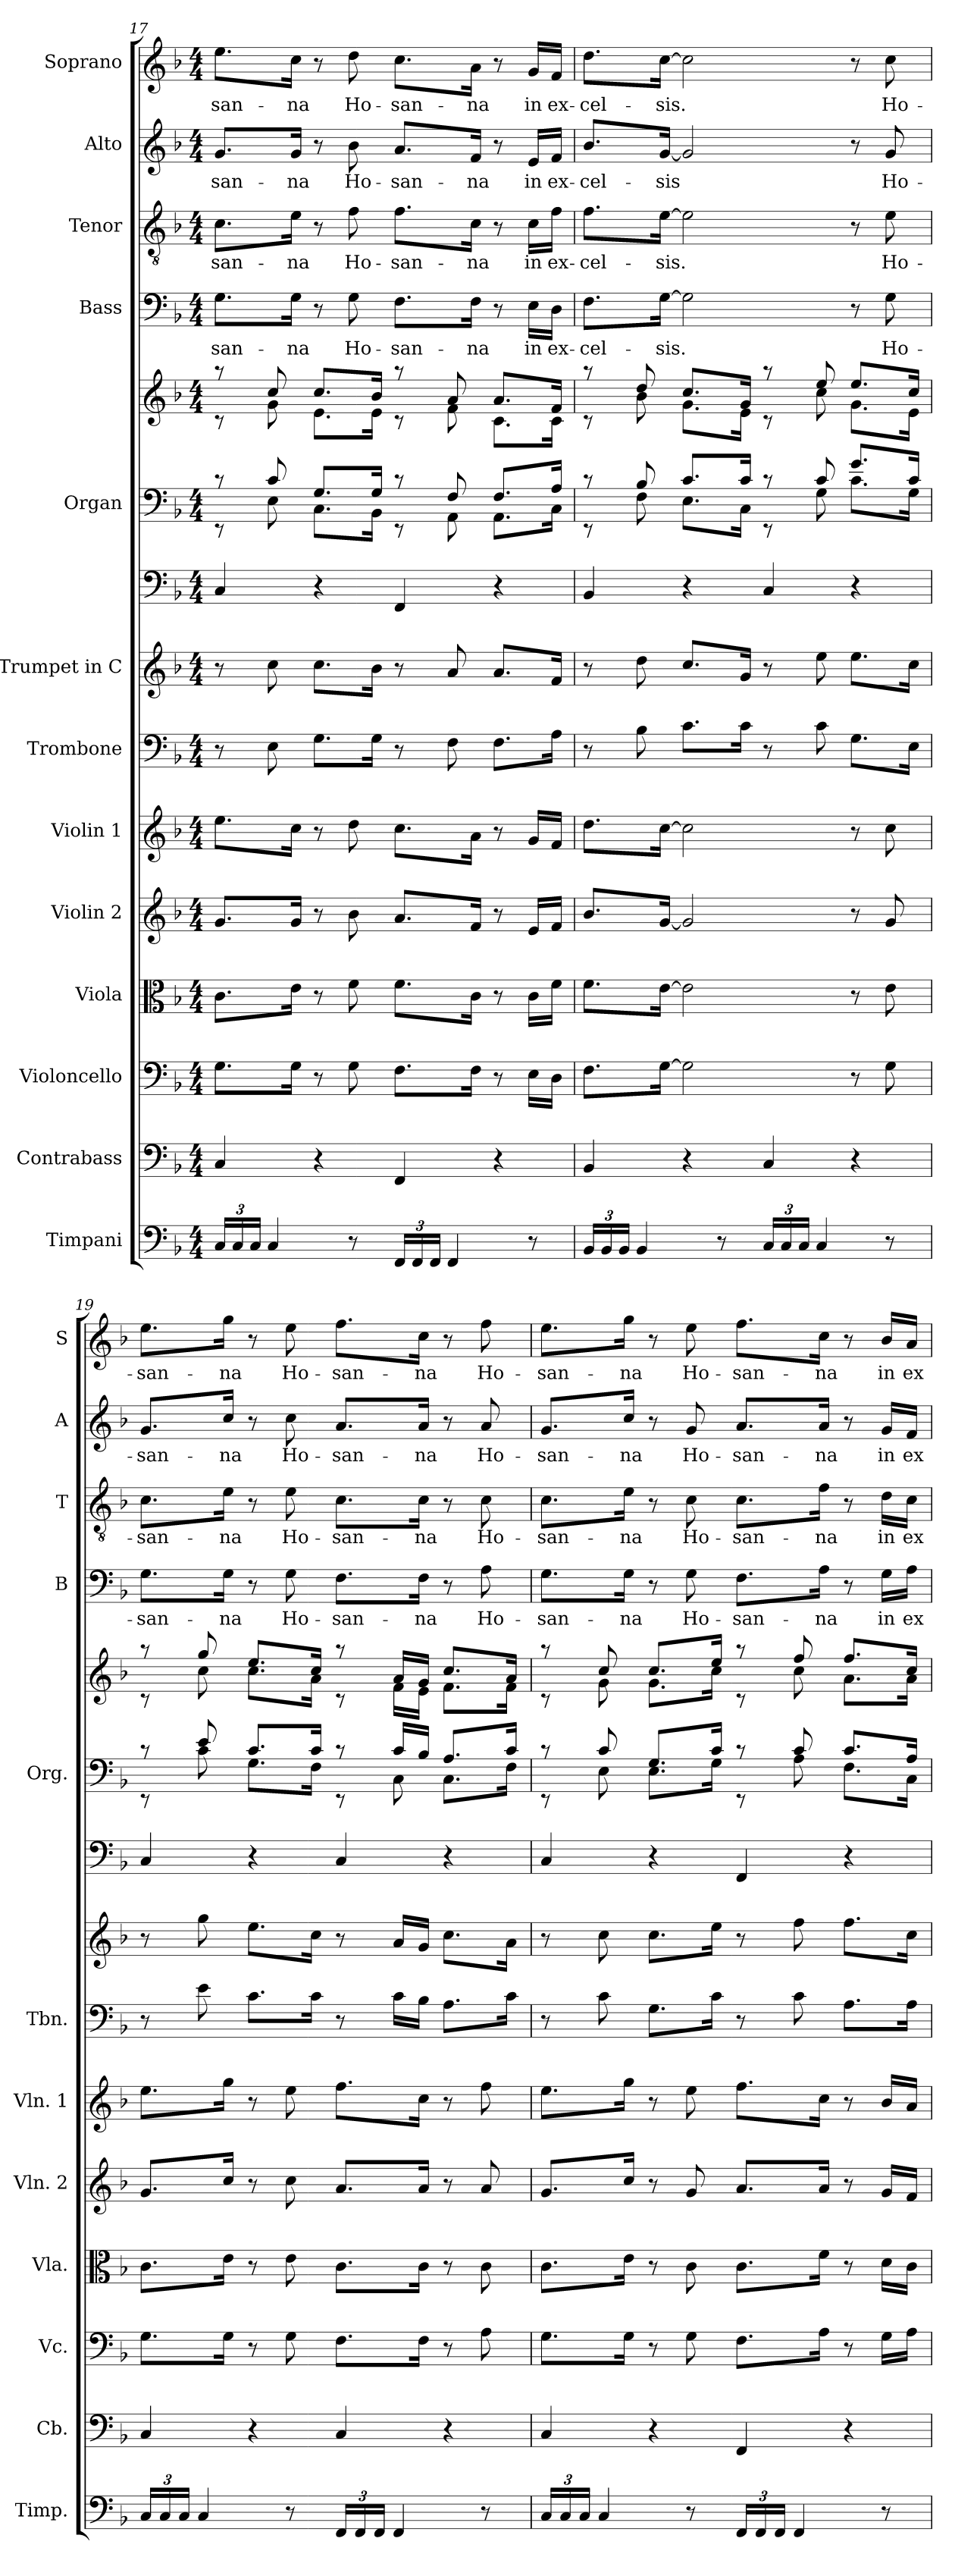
**kern	**kern	**kern	**kern	**kern	**kern	**kern	**kern	**kern	**kern	**kern	**kern	**text	**kern	**text	**kern	**text	**kern	**text
*part14	*part13	*part12	*part11	*part10	*part9	*part8	*part7	*part6	*part5	*part5	*part4	*part4	*part3	*part3	*part2	*part2	*part1	*part1
*staff15	*staff14	*staff13	*staff12	*staff11	*staff10	*staff9	*staff8	*staff7	*staff6	*staff5	*staff4	*staff4	*staff3	*staff3	*staff2	*staff2	*staff1	*staff1
*I"Timpani	*I"Contrabass	*I"Violoncello	*I"Viola	*I"Violin 2	*I"Violin 1	*I"Trombone	*I"Trumpet in C	*	*I"Organ	*	*I"Bass	*	*I"Tenor	*	*I"Alto	*	*I"Soprano	*
*I'Timp.	*I'Cb.	*I'Vc.	*I'Vla.	*I'Vln. 2	*I'Vln. 1	*I'Tbn.	*	*	*I'Org.	*	*I'B	*	*I'T	*	*I'A	*	*I'S	*
*clefF4	*clefF4	*clefF4	*clefC3	*clefG2	*clefG2	*clefF4	*clefG2	*clefF4	*clefF4	*clefG2	*clefF4	*	*clefGv2	*	*clefG2	*	*clefG2	*
*	*ITrd7c12	*	*	*	*	*	*	*	*	*	*	*	*	*	*	*	*	*
*k[b-]	*k[b-]	*k[b-]	*k[b-]	*k[b-]	*k[b-]	*k[b-]	*k[b-]	*k[b-]	*k[b-]	*k[b-]	*k[b-]	*	*k[b-]	*	*k[b-]	*	*k[b-]	*
*F:	*F:	*F:	*F:	*F:	*F:	*F:	*F:	*F:	*F:	*F:	*F:	*	*F:	*	*F:	*	*F:	*
*M4/4	*M4/4	*M4/4	*M4/4	*M4/4	*M4/4	*M4/4	*M4/4	*M4/4	*M4/4	*M4/4	*M4/4	*	*M4/4	*	*M4/4	*	*M4/4	*
=17	=17	=17	=17	=17	=17	=17	=17	=17	=17	=17	=17	=17	=17	=17	=17	=17	=17	=17
*	*	*	*	*	*	*	*	*	*^	*^	*	*	*	*	*	*	*	*
!	!	!	!	!	!	!	!	!	!	!	!	!	!	!LO:LY:b	!	!LO:LY:b	!	!LO:LY:b	!	!LO:LY:b
24C/LL	4CC/	8.G\L	8.c\L	8.g/L	8.ee\L	8r	8r	4C/	8rc	8rEE	8raa	8rc	8.G\L	-san-	8.c\L	-san-	8.g/L	-san-	8.ee\L	-san-
24C/	.	.	.	.	.	.	.	.	.	.	.	.	.	.	.	.	.	.	.	.
24C/JJ	.	.	.	.	.	.	.	.	.	.	.	.	.	.	.	.	.	.	.	.
4C/	.	.	.	.	.	8E\	8cc\	.	8c/	8E\	8cc/	8g\	.	.	.	.	.	.	.	.
!	!	!	!	!	!	!	!	!	!	!	!	!	!	!LO:LY:b	!	!LO:LY:b	!	!LO:LY:b	!	!LO:LY:b
.	.	16G\Jk	16e\Jk	16g/Jk	16cc\Jk	.	.	.	.	.	.	.	16G\Jk	-na	16e\Jk	-na	16g/Jk	-na	16cc\Jk	-na
.	4r	8r	8r	8r	8r	8.G\L	8.cc\L	4r	8.G/L	8.C\L	8.cc/L	8.e\L	8r	.	8r	.	8r	.	8r	.
!	!	!	!	!	!	!	!	!	!	!	!	!	!	!LO:LY:b	!	!LO:LY:b	!	!LO:LY:b	!	!LO:LY:b
8r	.	8G\	8f\	8b-\	8dd\	.	.	.	.	.	.	.	8G\	Ho-	8f\	Ho-	8b-\	Ho-	8dd\	Ho-
.	.	.	.	.	.	16G\Jk	16b-\Jk	.	16G/Jk	16BB-\Jk	16b-/Jk	16e\Jk	.	.	.	.	.	.	.	.
!	!	!	!	!	!	!	!	!	!	!	!	!	!	!LO:LY:b	!	!LO:LY:b	!	!LO:LY:b	!	!LO:LY:b
24FF/LL	4FFF/	8.F\L	8.f\L	8.a/L	8.cc\L	8r	8r	4FF/	8rc	8rEE	8raa	8rc	8.F\L	-san-	8.f\L	-san-	8.a/L	-san-	8.cc\L	-san-
24FF/	.	.	.	.	.	.	.	.	.	.	.	.	.	.	.	.	.	.	.	.
24FF/JJ	.	.	.	.	.	.	.	.	.	.	.	.	.	.	.	.	.	.	.	.
4FF/	.	.	.	.	.	8F\	8a/	.	8F/	8AA\	8a/	8f\	.	.	.	.	.	.	.	.
!	!	!	!	!	!	!	!	!	!	!	!	!	!	!LO:LY:b	!	!LO:LY:b	!	!LO:LY:b	!	!LO:LY:b
.	.	16F\Jk	16c\Jk	16f/Jk	16a\Jk	.	.	.	.	.	.	.	16F\Jk	-na	16c\Jk	-na	16f/Jk	-na	16a\Jk	-na
.	4r	8r	8r	8r	8r	8.F\L	8.a/L	4r	8.F/L	8.AA\L	8.a/L	8.c\L	8r	.	8r	.	8r	.	8r	.
!	!	!	!	!	!	!	!	!	!	!	!	!	!	!LO:LY:b	!	!LO:LY:b	!	!LO:LY:b	!	!LO:LY:b
8r	.	16E\LL	16c\LL	16e/LL	16g/LL	.	.	.	.	.	.	.	16E\LL	in	16c\LL	in	16e/LL	in	16g/LL	in
!	!	!	!	!	!	!	!	!	!	!	!	!	!	!LO:LY:b	!	!LO:LY:b	!	!LO:LY:b	!	!LO:LY:b
.	.	16D\JJ	16f\JJ	16f/JJ	16f/JJ	16A\Jk	16f/Jk	.	16A/Jk	16C\Jk	16f/Jk	16c\Jk	16D\JJ	ex-	16f\JJ	ex-	16f/JJ	ex-	16f/JJ	ex-
=18	=18	=18	=18	=18	=18	=18	=18	=18	=18	=18	=18	=18	=18	=18	=18	=18	=18	=18	=18	=18
!	!	!	!	!	!	!	!	!	!	!	!	!	!	!LO:LY:b	!	!LO:LY:b	!	!LO:LY:b	!	!LO:LY:b
24BB-/LL	4BBB-/	8.F\L	8.f\L	8.b-/L	8.dd\L	8r	8r	4BB-/	8rc	8rEE	8raa	8rc	8.F\L	-cel-	8.f\L	-cel-	8.b-/L	-cel-	8.dd\L	-cel-
24BB-/	.	.	.	.	.	.	.	.	.	.	.	.	.	.	.	.	.	.	.	.
24BB-/JJ	.	.	.	.	.	.	.	.	.	.	.	.	.	.	.	.	.	.	.	.
4BB-/	.	.	.	.	.	8B-\	8dd\	.	8B-/	8F\	8dd/	8b-\	.	.	.	.	.	.	.	.
!	!	!	!	!	!	!	!	!	!	!	!	!	!	!LO:LY:b	!	!LO:LY:b	!	!LO:LY:b	!	!LO:LY:b
.	.	[16G\Jk	[16e\Jk	[16g/Jk	[16cc\Jk	.	.	.	.	.	.	.	[16G\Jk	-sis.	[16e\Jk	-sis.	[16g/Jk	-sis	[16cc\Jk	-sis.
.	4r	2G\]	2e\]	2g/]	2cc\]	8.c\L	8.cc/L	4r	8.c/L	8.E\L	8.cc/L	8.g\L	2G\]	.	2e\]	.	2g/]	.	2cc\]	.
8r	.	.	.	.	.	.	.	.	.	.	.	.	.	.	.	.	.	.	.	.
.	.	.	.	.	.	16c\Jk	16g/Jk	.	16c/Jk	16C\Jk	16g/Jk	16e\Jk	.	.	.	.	.	.	.	.
24C/LL	4CC/	.	.	.	.	8r	8r	4C/	8rc	8rEE	8raa	8rc	.	.	.	.	.	.	.	.
24C/	.	.	.	.	.	.	.	.	.	.	.	.	.	.	.	.	.	.	.	.
24C/JJ	.	.	.	.	.	.	.	.	.	.	.	.	.	.	.	.	.	.	.	.
4C/	.	.	.	.	.	8c\	8ee\	.	8c/	8G\	8ee/	8cc\	.	.	.	.	.	.	.	.
.	4r	8r	8r	8r	8r	8.G\L	8.ee\L	4r	8.g/L	8.c\L	8.ee/L	8.g\L	8r	.	8r	.	8r	.	8r	.
!	!	!	!	!	!	!	!	!	!	!	!	!	!	!LO:LY:b	!	!LO:LY:b	!	!LO:LY:b	!	!LO:LY:b
8r	.	8G\	8e\	8g/	8cc\	.	.	.	.	.	.	.	8G\	Ho-	8e\	Ho-	8g/	Ho-	8cc\	Ho-
.	.	.	.	.	.	16E\Jk	16cc\Jk	.	16c/Jk	16G\Jk	16cc/Jk	16e\Jk	.	.	.	.	.	.	.	.
!!LO:PB:g=z
=19	=19	=19	=19	=19	=19	=19	=19	=19	=19	=19	=19	=19	=19	=19	=19	=19	=19	=19	=19	=19
!	!	!	!	!	!	!	!	!	!	!	!	!	!	!LO:LY:b	!	!LO:LY:b	!	!LO:LY:b	!	!LO:LY:b
24C/LL	4CC/	8.G\L	8.c\L	8.g/L	8.ee\L	8r	8r	4C/	8rc	8rEE	8raa	8rc	8.G\L	-san-	8.c\L	-san-	8.g/L	-san-	8.ee\L	-san-
24C/	.	.	.	.	.	.	.	.	.	.	.	.	.	.	.	.	.	.	.	.
24C/JJ	.	.	.	.	.	.	.	.	.	.	.	.	.	.	.	.	.	.	.	.
4C/	.	.	.	.	.	8e\	8gg\	.	8e/	8c\	8gg/	8cc\	.	.	.	.	.	.	.	.
!	!	!	!	!	!	!	!	!	!	!	!	!	!	!LO:LY:b	!	!LO:LY:b	!	!LO:LY:b	!	!LO:LY:b
.	.	16G\Jk	16e\Jk	16cc/Jk	16gg\Jk	.	.	.	.	.	.	.	16G\Jk	-na	16e\Jk	-na	16cc/Jk	-na	16gg\Jk	-na
.	4r	8r	8r	8r	8r	8.c\L	8.ee\L	4r	8.c/L	8.G\L	8.ee/L	8.cc\L	8r	.	8r	.	8r	.	8r	.
!	!	!	!	!	!	!	!	!	!	!	!	!	!	!LO:LY:b	!	!LO:LY:b	!	!LO:LY:b	!	!LO:LY:b
8r	.	8G\	8e\	8cc\	8ee\	.	.	.	.	.	.	.	8G\	Ho-	8e\	Ho-	8cc\	Ho-	8ee\	Ho-
.	.	.	.	.	.	16c\Jk	16cc\Jk	.	16c/Jk	16F\Jk	16cc/Jk	16a\Jk	.	.	.	.	.	.	.	.
!	!	!	!	!	!	!	!	!	!	!	!	!	!	!LO:LY:b	!	!LO:LY:b	!	!LO:LY:b	!	!LO:LY:b
24FF/LL	4CC/	8.F\L	8.c\L	8.a/L	8.ff\L	8r	8r	4C/	8rc	8rEE	8raa	8rc	8.F\L	-san-	8.c\L	-san-	8.a/L	-san-	8.ff\L	-san-
24FF/	.	.	.	.	.	.	.	.	.	.	.	.	.	.	.	.	.	.	.	.
24FF/JJ	.	.	.	.	.	.	.	.	.	.	.	.	.	.	.	.	.	.	.	.
4FF/	.	.	.	.	.	16c\LL	16a/LL	.	16c/LL	8C\	16a/LL	16f\LL	.	.	.	.	.	.	.	.
!	!	!	!	!	!	!	!	!	!	!	!	!	!	!LO:LY:b	!	!LO:LY:b	!	!LO:LY:b	!	!LO:LY:b
.	.	16F\Jk	16c\Jk	16a/Jk	16cc\Jk	16B-\JJ	16g/JJ	.	16B-/JJ	.	16g/JJ	16e\JJ	16F\Jk	-na	16c\Jk	-na	16a/Jk	-na	16cc\Jk	-na
.	4r	8r	8r	8r	8r	8.A\L	8.cc\L	4r	8.A/L	8.C\L	8.cc/L	8.f\L	8r	.	8r	.	8r	.	8r	.
!	!	!	!	!	!	!	!	!	!	!	!	!	!	!LO:LY:b	!	!LO:LY:b	!	!LO:LY:b	!	!LO:LY:b
8r	.	8A\	8c\	8a/	8ff\	.	.	.	.	.	.	.	8A\	Ho-	8c\	Ho-	8a/	Ho-	8ff\	Ho-
.	.	.	.	.	.	16c\Jk	16a\Jk	.	16c/Jk	16F\Jk	16a/Jk	16f\Jk	.	.	.	.	.	.	.	.
=20	=20	=20	=20	=20	=20	=20	=20	=20	=20	=20	=20	=20	=20	=20	=20	=20	=20	=20	=20	=20
!	!	!	!	!	!	!	!	!	!	!	!	!	!	!LO:LY:b	!	!LO:LY:b	!	!LO:LY:b	!	!LO:LY:b
24C/LL	4CC/	8.G\L	8.c\L	8.g/L	8.ee\L	8r	8r	4C/	8rc	8rEE	8raa	8rc	8.G\L	-san-	8.c\L	-san-	8.g/L	-san-	8.ee\L	-san-
24C/	.	.	.	.	.	.	.	.	.	.	.	.	.	.	.	.	.	.	.	.
24C/JJ	.	.	.	.	.	.	.	.	.	.	.	.	.	.	.	.	.	.	.	.
4C/	.	.	.	.	.	8c\	8cc\	.	8c/	8E\	8cc/	8g\	.	.	.	.	.	.	.	.
!	!	!	!	!	!	!	!	!	!	!	!	!	!	!LO:LY:b	!	!LO:LY:b	!	!LO:LY:b	!	!LO:LY:b
.	.	16G\Jk	16e\Jk	16cc/Jk	16gg\Jk	.	.	.	.	.	.	.	16G\Jk	-na	16e\Jk	-na	16cc/Jk	-na	16gg\Jk	-na
.	4r	8r	8r	8r	8r	8.G\L	8.cc\L	4r	8.G/L	8.E\L	8.cc/L	8.g\L	8r	.	8r	.	8r	.	8r	.
!	!	!	!	!	!	!	!	!	!	!	!	!	!	!LO:LY:b	!	!LO:LY:b	!	!LO:LY:b	!	!LO:LY:b
8r	.	8G\	8c\	8g/	8ee\	.	.	.	.	.	.	.	8G\	Ho-	8c\	Ho-	8g/	Ho-	8ee\	Ho-
.	.	.	.	.	.	16c\Jk	16ee\Jk	.	16c/Jk	16G\Jk	16ee/Jk	16cc\Jk	.	.	.	.	.	.	.	.
!	!	!	!	!	!	!	!	!	!	!	!	!	!	!LO:LY:b	!	!LO:LY:b	!	!LO:LY:b	!	!LO:LY:b
24FF/LL	4FFF/	8.F\L	8.c\L	8.a/L	8.ff\L	8r	8r	4FF/	8rc	8rEE	8raa	8rc	8.F\L	-san-	8.c\L	-san-	8.a/L	-san-	8.ff\L	-san-
24FF/	.	.	.	.	.	.	.	.	.	.	.	.	.	.	.	.	.	.	.	.
24FF/JJ	.	.	.	.	.	.	.	.	.	.	.	.	.	.	.	.	.	.	.	.
4FF/	.	.	.	.	.	8c\	8ff\	.	8c/	8A\	8ff/	8cc\	.	.	.	.	.	.	.	.
!	!	!	!	!	!	!	!	!	!	!	!	!	!	!LO:LY:b	!	!LO:LY:b	!	!LO:LY:b	!	!LO:LY:b
.	.	16A\Jk	16f\Jk	16a/Jk	16cc\Jk	.	.	.	.	.	.	.	16A\Jk	-na	16f\Jk	-na	16a/Jk	-na	16cc\Jk	-na
.	4r	8r	8r	8r	8r	8.A\L	8.ff\L	4r	8.c/L	8.F\L	8.ff/L	8.a\L	8r	.	8r	.	8r	.	8r	.
!	!	!	!	!	!	!	!	!	!	!	!	!	!	!LO:LY:b	!	!LO:LY:b	!	!LO:LY:b	!	!LO:LY:b
8r	.	16G\LL	16d\LL	16g/LL	16b-/LL	.	.	.	.	.	.	.	16G\LL	in	16d\LL	in	16g/LL	in	16b-/LL	in
!	!	!	!	!	!	!	!	!	!	!	!	!	!	!LO:LY:b	!	!LO:LY:b	!	!LO:LY:b	!	!LO:LY:b
.	.	16A\JJ	16c\JJ	16f/JJ	16a/JJ	16A\Jk	16cc\Jk	.	16A/Jk	16C\Jk	16cc/Jk	16a\Jk	16A\JJ	ex-	16c\JJ	ex-	16f/JJ	ex-	16a/JJ	ex-
*	*	*	*	*	*	*	*	*	*v	*v	*	*	*	*	*	*	*	*	*	*
*	*	*	*	*	*	*	*	*	*	*v	*v	*	*	*	*	*	*	*	*
=	=	=	=	=	=	=	=	=	=	=	=	=	=	=	=	=	=	=
*-	*-	*-	*-	*-	*-	*-	*-	*-	*-	*-	*-	*-	*-	*-	*-	*-	*-	*-
